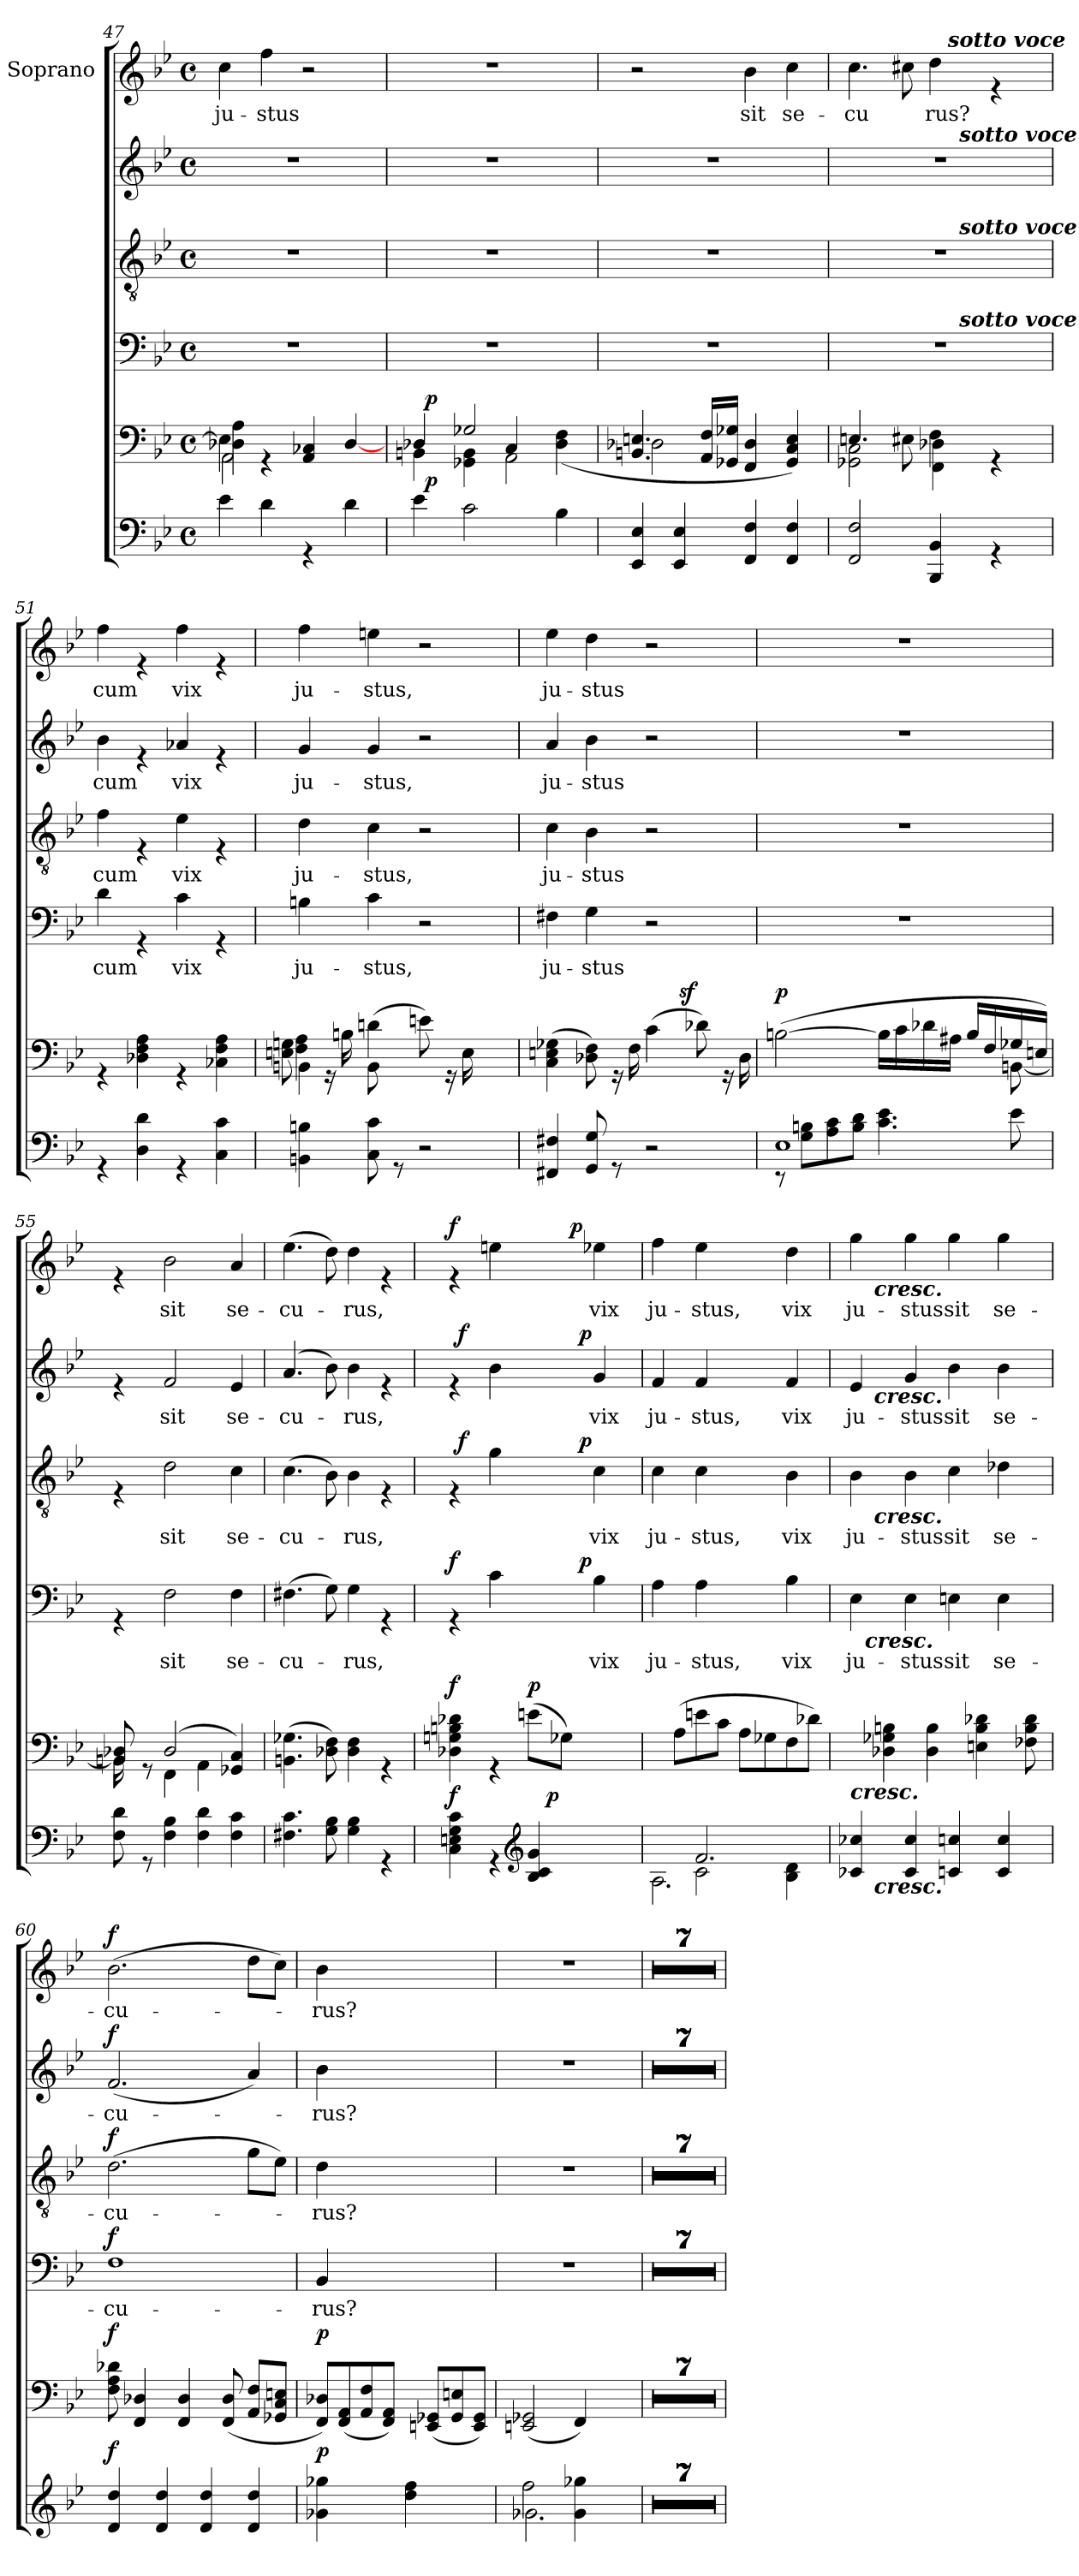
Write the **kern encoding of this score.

**kern	**dynam	**kern	**dynam	**kern	**text	**dynam	**kern	**text	**dynam	**kern	**text	**dynam	**kern	**text	**dynam
*part6	*part6	*part5	*part5	*part4	*part4	*part4	*part3	*part3	*part3	*part2	*part2	*part2	*part1	*part1	*part1
*staff6	*staff6	*staff5	*staff5	*staff4	*staff4	*staff4	*staff3	*staff3	*staff3	*staff2	*staff2	*staff2	*staff1	*staff1	*staff1
*	*	*	*	*	*	*	*	*	*	*	*	*	*I"Soprano	*	*
*clefF4	*	*clefF4	*	*clefF4	*	*	*clefGv2	*	*	*clefG2	*	*	*clefG2	*	*
*k[b-e-]	*	*k[b-e-]	*	*k[b-e-]	*	*	*k[b-e-]	*	*	*k[b-e-]	*	*	*k[b-e-]	*	*
*B-:	*	*B-:	*	*B-:	*	*	*B-:	*	*	*B-:	*	*	*B-:	*	*
*M4/4	*	*M4/4	*	*M4/4	*	*	*M4/4	*	*	*M4/4	*	*	*M4/4	*	*
*met(c)	*	*met(c)	*	*met(c)	*	*	*met(c)	*	*	*met(c)	*	*	*met(c)	*	*
=47	=47	=47	=47	=47	=47	=47	=47	=47	=47	=47	=47	=47	=47	=47	=47
*	*	*^	*	*	*	*	*	*	*	*	*	*	*	*	*
*	*	*	*^	*	*	*	*	*	*	*	*	*	*	*	*	*
!	!	!	!	!	!	!	!	!	!	!	!	!	!	!	!	!LO:LY:b	!
4e-\	.	4E\]	4D-\ 4A\	2AA\	.	1r	.	.	1r	.	.	1r	.	.	4cc\	ju-	.
!	!	!	!	!	!	!	!	!	!	!	!	!	!	!	!	!LO:LY:b	!
4d\	.	4rGG	2.ryy	.	.	.	.	.	.	.	.	.	.	.	4ff\	-stus	.
4rGG	.	4AA/ 4C-X/	.	2ryy	.	.	.	.	.	.	.	.	.	.	2r	.	.
4d\	.	[<4D-/	.	.	.	.	.	.	.	.	.	.	.	.	.	.	.
=48	=48	=48	=48	=48	=48	=48	=48	=48	=48	=48	=48	=48	=48	=48	=48	=48	=48
*	*	*	*	*^	*	*	*	*	*	*	*	*	*	*	*	*	*
!	!	!	!	!	!	!LO:DY:b	!	!	!	!	!	!	!	!	!	!	!	!
!	!	!	!	!	!	!LO:DY:n=1:a	!	!	!	!	!	!	!	!	!	!	!	!
*^	*	*	*	*	*	*	*	*	*	*	*	*	*	*	*	*	*	*
4e-\	32ryy	.	32ryy	4BB\	4D-/	2ryy	mf mf	1r	.	.	1r	.	.	1r	.	.	1r	.	.
!	!	!LO:DY:a	!	!	!	!	!LO:DY:n=2:a	!	!	!	!	!	!	!	!	!	!	!	!
.	2ryy	p	2ryy	.	.	.	p	.	.	.	.	.	.	.	.	.	.	.	.
2c\	.	.	.	4GG-\ 4BB\	(<2G-/	.	.	.	.	.	.	.	.	.	.	.	.	.	.
.	.	.	.	4C/	.	2AA\	.	.	.	.	.	.	.	.	.	.	.	.	.
.	4...ryy	.	4...ryy	.	.	.	.	.	.	.	.	.	.	.	.	.	.	.	.
4B-\	.	.	.	(4D-\ 4F\	4ryy	.	.	.	.	.	.	.	.	.	.	.	.	.	.
*v	*v	*	*	*	*	*	*	*	*	*	*	*	*	*	*	*	*	*	*
*	*	*	*v	*v	*v	*	*	*	*	*	*	*	*	*	*	*	*	*
!!LO:LB:g=z
=49	=49	=49	=49	=49	=49	=49	=49	=49	=49	=49	=49	=49	=49	=49	=49	=49
4EE-/ 4E-/	.	4.BB/ 4.E/	2D-\	.	1r	.	.	1r	.	.	1r	.	.	2r	.	.
4EE-/ 4E-/	.	.	.	.	.	.	.	.	.	.	.	.	.	.	.	.
.	.	16AA/ 16F/LL	.	.	.	.	.	.	.	.	.	.	.	.	.	.
.	.	16GG-/ 16G-/JJ	.	.	.	.	.	.	.	.	.	.	.	.	.	.
!	!	!	!	!	!	!	!	!	!	!	!	!	!	!	!LO:LY:b	!
4FF/ 4F/	.	4FF/ 4D-/	2ryy	.	.	.	.	.	.	.	.	.	.	4b-\	sit	.
!	!	!	!	!	!	!	!	!	!	!	!	!	!	!	!LO:LY:b	!
4FF/ 4F/	.	4GG-/ 4C/ 4E/)	.	.	.	.	.	.	.	.	.	.	.	4cc\	se-	.
=50	=50	=50	=50	=50	=50	=50	=50	=50	=50	=50	=50	=50	=50	=50	=50	=50
!	!	!	!	!	!	!	!	!	!	!	!	!	!	!	!LO:LY:b	!
*	*	*	*	*	*^	*	*	*^	*	*	*^	*	*	*^	*	*
2FF/ 2F/	.	4.E/	2GG-\ 2C\	.	1r	2ryy	.	.	1r	2ryy	.	.	1r	2ryy	.	.	4.cc\	2ryy	-cu	.
.	.	8E#X\	.	.	.	.	.	.	.	.	.	.	.	.	.	.	8cc#X\	.	.	.
!	!	!	!	!	!	!	!	!	!	!	!	!	!	!	!	!	!	!	!LO:LY:b	!
4BBB-/ 4BB-/	.	4F\	4FF\ 4D-\	.	.	16.ryy	.	.	.	16.ryy	.	.	.	16.ryy	.	.	4dd\	16ryy	rus?	.
!	!	!	!	!	!	!	!	!	!	!	!	!	!	!	!	!	!	!LO:TX:a:Bi:t=sotto voce	!	!
.	.	.	.	.	.	.	.	.	.	.	.	.	.	.	.	.	.	4..ryy	.	.
!	!	!	!	!	!	!	!	!	!	!	!	!	!	!LO:TX:a:Bi:t=sotto voce	!	!	!	!	!	!
!	!	!	!	!	!	!	!	!	!	!LO:TX:a:Bi:t=sotto voce	!	!	!	!	!	!	!	!	!	!
!	!	!	!	!	!	!LO:TX:a:Bi:t=sotto voce	!	!	!	!	!	!	!	!	!	!	!	!	!	!
.	.	.	.	.	.	4ryy	.	.	.	4ryy	.	.	.	4ryy	.	.	.	.	.	.
4rGG	.	4rGG	4ryy	.	.	.	.	.	.	.	.	.	.	.	.	.	4re	.	.	.
.	.	.	.	.	.	8ryy	.	.	.	8ryy	.	.	.	8ryy	.	.	.	.	.	.
.	.	.	.	.	.	32ryy	.	.	.	32ryy	.	.	.	32ryy	.	.	.	.	.	.
=51	=51	=51	=51	=51	=51	=51	=51	=51	=51	=51	=51	=51	=51	=51	=51	=51	=51	=51	=51	=51
!	!	!	!	!	!	!	!	!	!	!	!	!	!	!	!	!	!LO:TX:a:B:t=d	!	!	!
!	!	!	!	!	!	!	!LO:LY:b	!	!	!	!LO:LY:b	!	!	!	!LO:LY:b	!	!	!	!LO:LY:b	!
*	*	*v	*v	*	*	*	*	*	*v	*v	*	*	*v	*v	*	*	*v	*v	*	*
*	*	*	*	*v	*v	*	*	*	*	*	*	*	*	*	*	*
4rGG	.	4rGG	.	4d\	cum	.	4f\	cum	.	4b-\	cum	.	4ff\	cum	.
4D\ 4d\	.	4D-\ 4F\ 4A\	.	4rGG	.	.	4rE	.	.	4re	.	.	4re	.	.
!	!	!	!	!	!LO:LY:b	!	!	!LO:LY:b	!	!	!LO:LY:b	!	!	!LO:LY:b	!
4rGG	.	4rGG	.	4c\	vix	.	4e-\	vix	.	4a-X/	vix	.	4ff\	vix	.
4C\ 4c\	.	4C-X\ 4F\ 4A\	.	4rGG	.	.	4rE	.	.	4re	.	.	4re	.	.
=52	=52	=52	=52	=52	=52	=52	=52	=52	=52	=52	=52	=52	=52	=52	=52
*	*	*^	*	*	*	*	*	*	*	*	*	*	*	*	*
*	*	*	*^	*	*	*	*	*	*	*	*	*	*	*	*	*
!	!	!	!	!	!	!	!LO:LY:b	!	!	!LO:LY:b	!	!	!LO:LY:b	!	!	!LO:LY:b	!
4BBn\ 4Bn\	.	4BB\	4F\ 4A\	8E\ 8Gn\	.	4Bn\	ju-	.	4d\	ju-	.	4g/	ju-	.	4ff\	ju-	.
.	.	.	.	16rFF	.	.	.	.	.	.	.	.	.	.	.	.	.
.	.	.	.	16B\	.	.	.	.	.	.	.	.	.	.	.	.	.
!	!	!	!	!	!	!	!LO:LY:b	!	!	!LO:LY:b	!	!	!LO:LY:b	!	!	!LO:LY:b	!
8C\ 8c\	.	(>4dn\	4ryy	8BB\	.	4c\	-stus,	.	4c\	-stus,	.	4g/	-stus,	.	4een\	-stus,	.
8rGG	.	.	.	4ryy	.	.	.	.	.	.	.	.	.	.	.	.	.
2r	.	8e\)	2ryy	.	.	2r	.	.	2r	.	.	2r	.	.	2r	.	.
.	.	16rFF	.	4.ryy	.	.	.	.	.	.	.	.	.	.	.	.	.
.	.	16E\	.	.	.	.	.	.	.	.	.	.	.	.	.	.	.
.	.	4ryy	.	.	.	.	.	.	.	.	.	.	.	.	.	.	.
*	*	*v	*v	*v	*	*	*	*	*	*	*	*	*	*	*	*	*
=53	=53	=53	=53	=53	=53	=53	=53	=53	=53	=53	=53	=53	=53	=53	=53
!	!	!	!	!	!LO:LY:b	!	!	!LO:LY:b	!	!	!LO:LY:b	!	!	!LO:LY:b	!
*	*	*^	*	*	*	*	*	*	*	*	*	*	*	*	*
4FF#X/ 4F#X/	.	(>4C\ 4E\ 4G-\	2ryy	.	4F#X\	ju-	.	4c\	ju-	.	4a/	ju-	.	4ee-\	ju-	.
!	!	!	!	!	!	!LO:LY:b	!	!	!LO:LY:b	!	!	!LO:LY:b	!	!	!LO:LY:b	!
8GG/ 8G/	.	8D-\ 8F\)	.	.	4G\	-stus	.	4B-\	-stus	.	4b-\	-stus	.	4dd\	-stus	.
8rGG	.	16rFF	.	.	.	.	.	.	.	.	.	.	.	.	.	.
.	.	16F\	.	.	.	.	.	.	.	.	.	.	.	.	.	.
2r	.	(>4c\	8.ryy	.	2r	.	.	2r	.	.	2r	.	.	2r	.	.
!	!	!	!	!LO:DY:a	!	!	!	!	!	!	!	!	!	!	!	!
.	.	.	4ryy	sf	.	.	.	.	.	.	.	.	.	.	.	.
.	.	8d-\)	.	.	.	.	.	.	.	.	.	.	.	.	.	.
.	.	16rFF	.	.	.	.	.	.	.	.	.	.	.	.	.	.
.	.	16D-\	16ryy	.	.	.	.	.	.	.	.	.	.	.	.	.
!!LO:LB:g=z
=54	=54	=54	=54	=54	=54	=54	=54	=54	=54	=54	=54	=54	=54	=54	=54	=54
*^	*	*	*	*	*	*	*	*	*	*	*	*	*	*	*	*
!	!	!LO:DY:a	!	!	!	!	!	!	!	!	!	!	!	!	!	!	!
!	!	!LO:DY:n=1:a	!	!	!LO:DY:a	!	!	!	!	!	!	!	!	!	!	!	!
8rEE	1E-	p sf	(>[>2B\	2..ryy	p	1r	.	.	1r	.	.	1r	.	.	1r	.	.
8G\ 8Bn\L	.	.	.	.	.	.	.	.	.	.	.	.	.	.	.	.	.
8A\ 8c\	.	.	.	.	.	.	.	.	.	.	.	.	.	.	.	.	.
8B\ 8d\J	.	.	.	.	.	.	.	.	.	.	.	.	.	.	.	.	.
4.c\ 4.e-\	.	.	16B\LL]	.	.	.	.	.	.	.	.	.	.	.	.	.	.
.	.	.	16c\	.	.	.	.	.	.	.	.	.	.	.	.	.	.
.	.	.	16d-\	.	.	.	.	.	.	.	.	.	.	.	.	.	.
.	.	.	16A#X\JJ	.	.	.	.	.	.	.	.	.	.	.	.	.	.
.	.	.	16B/LL	.	.	.	.	.	.	.	.	.	.	.	.	.	.
.	.	.	16F/	.	.	.	.	.	.	.	.	.	.	.	.	.	.
8e-\	.	.	16G-/	[>8BB\	.	.	.	.	.	.	.	.	.	.	.	.	.
.	.	.	16E/JJ)	.	.	.	.	.	.	.	.	.	.	.	.	.	.
*v	*v	*	*	*	*	*	*	*	*	*	*	*	*	*	*	*	*
=55	=55	=55	=55	=55	=55	=55	=55	=55	=55	=55	=55	=55	=55	=55	=55	=55
8F\ 8d\	.	8BB/ 8D-/	16BB\]	.	4rGG	.	.	4rE	.	.	4re	.	.	4re	.	.
.	.	.	8.ryy	.	.	.	.	.	.	.	.	.	.	.	.	.
8rGG	.	8rGG	.	.	.	.	.	.	.	.	.	.	.	.	.	.
!	!	!	!	!	!	!LO:LY:b	!	!	!LO:LY:b	!	!	!LO:LY:b	!	!	!LO:LY:b	!
4F\ 4B-\	.	(<2D-/	4FF\	.	2F\	sit	.	2d\	sit	.	2f/	sit	.	2b-\	sit	.
4F\ 4d\	.	.	4AA\	.	.	.	.	.	.	.	.	.	.	.	.	.
!	!	!	!	!	!	!LO:LY:b	!	!	!LO:LY:b	!	!	!LO:LY:b	!	!	!LO:LY:b	!
4F\ 4c\	.	4GG-/ 4C/)	4ryy	.	4F\	se-	.	4c\	se-	.	4e-/	se-	.	4a/	se-	.
=56	=56	=56	=56	=56	=56	=56	=56	=56	=56	=56	=56	=56	=56	=56	=56	=56
!	!	!	!	!	!	!LO:LY:b	!	!	!LO:LY:b	!	!	!LO:LY:b	!	!	!LO:LY:b	!
*	*	*v	*v	*	*	*	*	*	*	*	*	*	*	*	*	*
4.F#X\ 4.c\	.	(>4.BB\ 4.G-\	.	(>4.F#X\	-cu-	.	(>4.c\	-cu-	.	(<4.a/	-cu-	.	(>4.ee-\	-cu-	.
8G\ 8B-\	.	8D-\ 8F\)	.	8G\)	.	.	8B-\)	.	.	8b-\)	.	.	8dd\)	.	.
!	!	!	!	!	!LO:LY:b	!	!	!LO:LY:b	!	!	!LO:LY:b	!	!	!LO:LY:b	!
4G\ 4B-\	.	4D-\ 4F\	.	4G\	-rus,	.	4B-\	-rus,	.	4b-\	-rus,	.	4dd\	-rus,	.
4rGG	.	4rGG	.	4rGG	.	.	4rE	.	.	4re	.	.	4re	.	.
=57	=57	=57	=57	=57	=57	=57	=57	=57	=57	=57	=57	=57	=57	=57	=57
!	!LO:DY:a	!	!LO:DY:a	!	!	!LO:DY:a	!	!	!	!	!	!	!	!	!LO:DY:a
*^	*	*	*	*^	*	*	*^	*	*	*^	*	*	*^	*	*
*	*	*	*	*	*	*	*	*	*	*^	*	*	*	*^	*	*	*	*	*	*
4C\ 4En\ 4G\ 4c\	2ryy	f	4D-\ 4Gn\ 4B\ 4d-\	f	4rGG	2ryy	.	f	4rE	32ryy	2ryy	.	.	4re	32ryy	2ryy	.	.	4re	2ryy	.	f
!	!	!	!	!	!	!	!	!	!	!	!	!	!LO:DY:a	!	!	!	!	!LO:DY:a	!	!	!	!
.	.	.	.	.	.	.	.	.	.	2ryy	.	.	f	.	2ryy	.	.	f	.	.	.	.
4rGG	.	.	4rGG	.	4c\	.	.	.	4g\	.	.	.	.	4b-\	.	.	.	.	4een\	.	.	.
*clefG2	*	*	*	*	*	*	*	*	*	*	*	*	*	*	*	*	*	*	*	*	*	*
!	!	!	!	!LO:DY:a	!	!	!	!	!	!	!	!	!	!	!	!	!	!	!	!	!	!
4B-/ 4c/ 4g/	16ryy	.	(>8e\L	p	4ryy	8.ryy	.	.	4ryy	.	8.ryy	.	.	4ryy	.	8.ryy	.	.	4ryy	8ryy	.	.
.	.	.	.	.	.	.	.	.	.	4...ryy	.	.	.	.	4...ryy	.	.	.	.	.	.	.
!	!	!LO:DY:a	!	!	!	!	!	!	!	!	!	!	!	!	!	!	!	!	!	!	!	!
.	4..ryy	p	.	.	.	.	.	.	.	.	.	.	.	.	.	.	.	.	.	.	.	.
.	.	.	8G-\J)	.	.	.	.	.	.	.	.	.	.	.	.	.	.	.	.	32ryy	.	.
!	!	!	!	!	!	!	!	!	!	!	!	!	!	!	!	!	!	!	!	!	!	!LO:DY:a
.	.	.	.	.	.	.	.	.	.	.	.	.	.	.	.	.	.	.	.	4ryy	.	p
!	!	!	!	!	!	!	!	!LO:DY:a	!	!	!	!	!LO:DY:a	!	!	!	!	!LO:DY:a	!	!	!	!
.	.	.	.	.	.	4ryy	.	p	.	.	4ryy	.	p	.	.	4ryy	.	p	.	.	.	.
!	!	!	!	!	!	!	!LO:LY:b	!	!	!	!	!LO:LY:b	!	!	!	!	!LO:LY:b	!	!	!	!LO:LY:b	!
4ryy	.	.	4ryy	.	4B-\	.	vix	.	4c\	.	.	vix	.	4g/	.	.	vix	.	4ee-\	.	vix	.
.	.	.	.	.	.	.	.	.	.	.	.	.	.	.	.	.	.	.	.	16.ryy	.	.
.	.	.	.	.	.	16ryy	.	.	.	.	16ryy	.	.	.	.	16ryy	.	.	.	.	.	.
=58	=58	=58	=58	=58	=58	=58	=58	=58	=58	=58	=58	=58	=58	=58	=58	=58	=58	=58	=58	=58	=58	=58
*	*^	*	*	*	*	*	*	*	*	*	*	*	*	*	*	*	*	*	*	*	*	*
!	!	!	!	!	!	!	!	!LO:LY:b	!	!	!	!	!LO:LY:b	!	!	!	!	!LO:LY:b	!	!	!	!LO:LY:b	!
*	*	*	*	*	*	*v	*v	*	*	*	*	*	*	*	*v	*v	*v	*	*	*v	*v	*	*
*	*	*	*	*	*	*	*	*	*v	*v	*v	*	*	*	*	*	*	*	*
4ryy	4ryy	2.A\	.	8ryy	.	4A\	ju-	.	4c\	ju-	.	4f/	ju-	.	4ff\	ju-	.
.	.	.	.	(>8A\L	.	.	.	.	.	.	.	.	.	.	.	.	.
!	!	!	!	!	!	!	!LO:LY:b	!	!	!LO:LY:b	!	!	!LO:LY:b	!	!	!LO:LY:b	!
2.f/	2c\	.	.	8e\	.	4A\	-stus,	.	4c\	-stus,	.	4f/	-stus,	.	4ee-\	-stus,	.
.	.	.	.	8c\J	.	.	.	.	.	.	.	.	.	.	.	.	.
.	.	.	.	8A\L	.	4ryy	.	.	4ryy	.	.	4ryy	.	.	4ryy	.	.
.	.	.	.	8G-\	.	.	.	.	.	.	.	.	.	.	.	.	.
!	!	!	!	!	!	!	!LO:LY:b	!	!	!LO:LY:b	!	!	!LO:LY:b	!	!	!LO:LY:b	!
.	4B-\ 4d\	4ryy	.	8F\	.	4B-\	vix	.	4B-\	vix	.	4f/	vix	.	4dd\	vix	.
.	.	.	.	8d-\J)	.	.	.	.	.	.	.	.	.	.	.	.	.
*v	*v	*v	*	*	*	*	*	*	*	*	*	*	*	*	*	*	*
!!LO:PB:g=z
=59	=59	=59	=59	=59	=59	=59	=59	=59	=59	=59	=59	=59	=59	=59	=59
*	*	*	*	*	*	*	*	*	*	*	*	*	*MM55	*	*
!	!	!LO:TX:b:Bi:t=cresc.	!	!	!	!	!	!	!	!	!	!	!	!	!
!	!	!	!	!	!LO:LY:b	!	!	!LO:LY:b	!	!	!LO:LY:b	!	!	!LO:LY:b	!
*^	*	*	*	*^	*	*	*^	*	*	*^	*	*	*^	*	*
4c-/ 4cc-/	16.ryy	.	8ryy	.	4E-\	16ryy	ju-	.	4B-\	16.ryy	ju-	.	4e-/	16.ryy	ju-	.	4gg\	16.ryy	ju-	.
!	!	!	!	!	!	!LO:TX:b:Bi:t=cresc.	!	!	!	!	!	!	!	!	!	!	!	!	!	!
.	.	.	.	.	.	2...ryy	.	.	.	.	.	.	.	.	.	.	.	.	.	.
!	!	!	!	!	!	!	!	!	!	!	!	!	!	!	!	!	!	!LO:TX:b:Bi:t=cresc.	!	!
!	!	!	!	!	!	!	!	!	!	!	!	!	!	!LO:TX:b:Bi:t=cresc.	!	!	!	!	!	!
!	!	!	!	!	!	!	!	!	!	!LO:TX:b:Bi:t=cresc.	!	!	!	!	!	!	!	!	!	!
!	!LO:TX:b:Bi:t=cresc.	!	!	!	!	!	!	!	!	!	!	!	!	!	!	!	!	!	!	!
.	2ryy	.	.	.	.	.	.	.	.	2ryy	.	.	.	2ryy	.	.	.	2ryy	.	.
.	.	.	4D-\ 4G-\ 4B\	.	.	.	.	.	.	.	.	.	.	.	.	.	.	.	.	.
!	!	!	!	!	!	!	!LO:LY:b	!	!	!	!LO:LY:b	!	!	!	!LO:LY:b	!	!	!	!LO:LY:b	!
4c-/ 4cc-/	.	.	.	.	4E-\	.	-stus	.	4B-\	.	-stus	.	4g/	.	-stus	.	4gg\	.	-stus	.
.	.	.	4D-\ 4B\	.	.	.	.	.	.	.	.	.	.	.	.	.	.	.	.	.
!	!	!	!	!	!	!	!LO:LY:b	!	!	!	!LO:LY:b	!	!	!	!LO:LY:b	!	!	!	!LO:LY:b	!
4cn/ 4ccn/	.	.	.	.	4En\	.	sit	.	4c\	.	sit	.	4b-\	.	sit	.	4gg\	.	sit	.
.	4ryy	.	.	.	.	.	.	.	.	4ryy	.	.	.	4ryy	.	.	.	4ryy	.	.
.	.	.	4E\ 4B\ 4d-\	.	.	.	.	.	.	.	.	.	.	.	.	.	.	.	.	.
!	!	!	!	!	!	!	!LO:LY:b	!	!	!	!LO:LY:b	!	!	!	!LO:LY:b	!	!	!	!LO:LY:b	!
4c/ 4cc/	.	.	.	.	4E\	.	se-	.	4d-X\	.	se-	.	4b-\	.	se-	.	4gg\	.	se-	.
.	8ryy	.	.	.	.	.	.	.	.	8ryy	.	.	.	8ryy	.	.	.	8ryy	.	.
.	.	.	8F-X\ 8B\ 8d-\	.	.	.	.	.	.	.	.	.	.	.	.	.	.	.	.	.
.	32ryy	.	.	.	.	.	.	.	.	32ryy	.	.	.	32ryy	.	.	.	32ryy	.	.
=60	=60	=60	=60	=60	=60	=60	=60	=60	=60	=60	=60	=60	=60	=60	=60	=60	=60	=60	=60	=60
!	!	!LO:DY:a	!	!LO:DY:a	!	!	!LO:LY:b	!LO:DY:a	!	!	!LO:LY:b	!LO:DY:a	!	!	!LO:LY:b	!LO:DY:a	!	!	!LO:LY:b	!LO:DY:a
*	*	*	*	*	*v	*v	*	*	*	*	*	*	*v	*v	*	*	*v	*v	*	*
*v	*v	*	*	*	*	*	*	*v	*v	*	*	*	*	*	*	*	*
4d/ 4dd/	f	8F\ 8A\ 8d-\	f	1F	-cu-	f	(>2.d\	-cu-	f	(<2.f/	-cu-	f	(>2.b-\	-cu-	f
.	.	4FF/ 4D-/	.	.	.	.	.	.	.	.	.	.	.	.	.
4d/ 4dd/	.	.	.	.	.	.	.	.	.	.	.	.	.	.	.
.	.	4FF/ 4D-/	.	.	.	.	.	.	.	.	.	.	.	.	.
4d/ 4dd/	.	.	.	.	.	.	.	.	.	.	.	.	.	.	.
.	.	(<8FF/ 8D-/	.	.	.	.	.	.	.	.	.	.	.	.	.
4d/ 4dd/	.	8AA/ 8F/L	.	.	.	.	8g\L	.	.	4a/)	.	.	8dd\L	.	.
.	.	8GG-/ 8C/ 8E/J	.	.	.	.	8e-\J)	.	.	.	.	.	8cc\J)	.	.
=61	=61	=61	=61	=61	=61	=61	=61	=61	=61	=61	=61	=61	=61	=61	=61
*	*	*	*	*	*	*	*	*	*	*	*	*	*MM50	*	*
!	!LO:DY:a	!	!LO:DY:a	!	!LO:LY:b	!	!	!LO:LY:b	!	!	!LO:LY:b	!	!	!LO:LY:b	!
4g-\ 4gg-\	p	8FF/ 8D-/L)	p	4BB-/	-rus?	.	4d\	-rus?	.	4b-\	-rus?	.	4b-\	-rus?	.
.	.	(<8FF/ 8AA/	.	.	.	.	.	.	.	.	.	.	.	.	.
4ryy	.	8AA/ 8F/	.	2.ryy	.	.	2.ryy	.	.	2.ryy	.	.	2.ryy	.	.
.	.	8FF/ 8AA/J)	.	.	.	.	.	.	.	.	.	.	.	.	.
4dd\ 4ff\	.	8ryy	.	.	.	.	.	.	.	.	.	.	.	.	.
.	.	(<8EE/ 8GG-/L	.	.	.	.	.	.	.	.	.	.	.	.	.
4ryy	.	8GG-/ 8E/	.	.	.	.	.	.	.	.	.	.	.	.	.
.	.	8EE/ 8GG-/J)	.	.	.	.	.	.	.	.	.	.	.	.	.
=62	=62	=62	=62	=62	=62	=62	=62	=62	=62	=62	=62	=62	=62	=62	=62
*^	*	*	*	*	*	*	*	*	*	*	*	*	*	*	*
2ff\	2.g-\	.	(<2EE/ 2GG-/	.	1r	.	.	1r	.	.	1r	.	.	1r	.	.
4g-\ 4gg-\	.	.	4FF/)	.	.	.	.	.	.	.	.	.	.	.	.	.
4ryy	4ryy	.	4ryy	.	.	.	.	.	.	.	.	.	.	.	.	.
*v	*v	*	*	*	*	*	*	*	*	*	*	*	*	*	*	*
!!LO:LB:g=z
=63	=63	=63	=63	=63	=63	=63	=63	=63	=63	=63	=63	=63	=63	=63	=63
1r	.	1r	.	1r	.	.	1r	.	.	1r	.	.	1r	.	.
=64	=64	=64	=64	=64	=64	=64	=64	=64	=64	=64	=64	=64	=64	=64	=64
1r	.	1r	.	1r	.	.	1r	.	.	1r	.	.	1r	.	.
=65	=65	=65	=65	=65	=65	=65	=65	=65	=65	=65	=65	=65	=65	=65	=65
1r	.	1r	.	1r	.	.	1r	.	.	1r	.	.	1r	.	.
=66	=66	=66	=66	=66	=66	=66	=66	=66	=66	=66	=66	=66	=66	=66	=66
1r	.	1r	.	1r	.	.	1r	.	.	1r	.	.	1r	.	.
=67	=67	=67	=67	=67	=67	=67	=67	=67	=67	=67	=67	=67	=67	=67	=67
1r	.	1r	.	1r	.	.	1r	.	.	1r	.	.	1r	.	.
=68	=68	=68	=68	=68	=68	=68	=68	=68	=68	=68	=68	=68	=68	=68	=68
1r	.	1r	.	1r	.	.	1r	.	.	1r	.	.	1r	.	.
!!LO:LB:g=z
=69	=69	=69	=69	=69	=69	=69	=69	=69	=69	=69	=69	=69	=69	=69	=69
1r	.	1r	.	1r	.	.	1r	.	.	1r	.	.	1r	.	.
=	=	=	=	=	=	=	=	=	=	=	=	=	=	=	=
*-	*-	*-	*-	*-	*-	*-	*-	*-	*-	*-	*-	*-	*-	*-	*-
